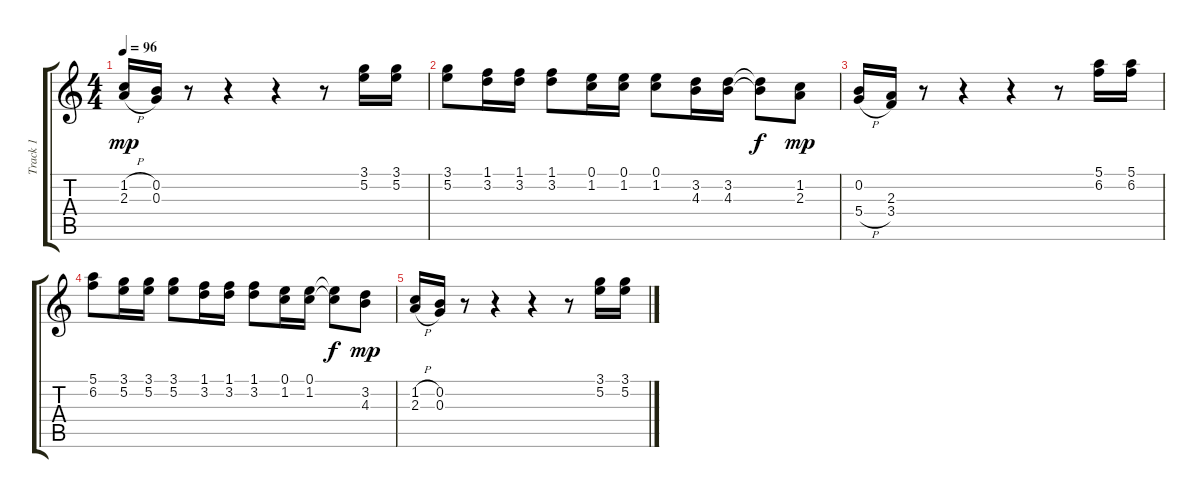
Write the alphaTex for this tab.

\track ("Track 1" "Track 1") {instrument electricguitarjazz}
\staff {score tabs}
\tuning (E4 B3 G3 D3 A2 E2) {hide}
\ts (4 4)
\tempo 96
\clef g2
\ks c
(1.2{h} 2.3{h}).16{dy mp} (0.2 0.3).16 r.8 r.4 r.4 r.8 (3.1 5.2).16 (3.1 5.2).16 |
(3.1 5.2).8 (1.1 3.2).16 (1.1 3.2).16 (1.1 3.2).8 (0.1 1.2).16 (0.1 1.2).16 (0.1 1.2).8 (3.2 4.3).16 (3.2 4.3).16 (3.2{t} 4.3{t}).8{dy f} (1.2 2.3).8{dy mp} |
(0.2 5.4{h}).16 (2.3 3.4).16 r.8 r.4 r.4 r.8 (5.1 6.2).16 (5.1 6.2).16 |
(5.1 6.2).8 (3.1 5.2).16 (3.1 5.2).16 (3.1 5.2).8 (1.1 3.2).16 (1.1 3.2).16 (1.1 3.2).8 (0.1 1.2).16 (0.1 1.2).16 (0.1{t} 1.2{t}).8{dy f} (3.2 4.3).8{dy mp} |
(1.2{h} 2.3{h}).16 (0.2 0.3).16 r.8 r.4 r.4 r.8 (3.1 5.2).16 (3.1 5.2).16
